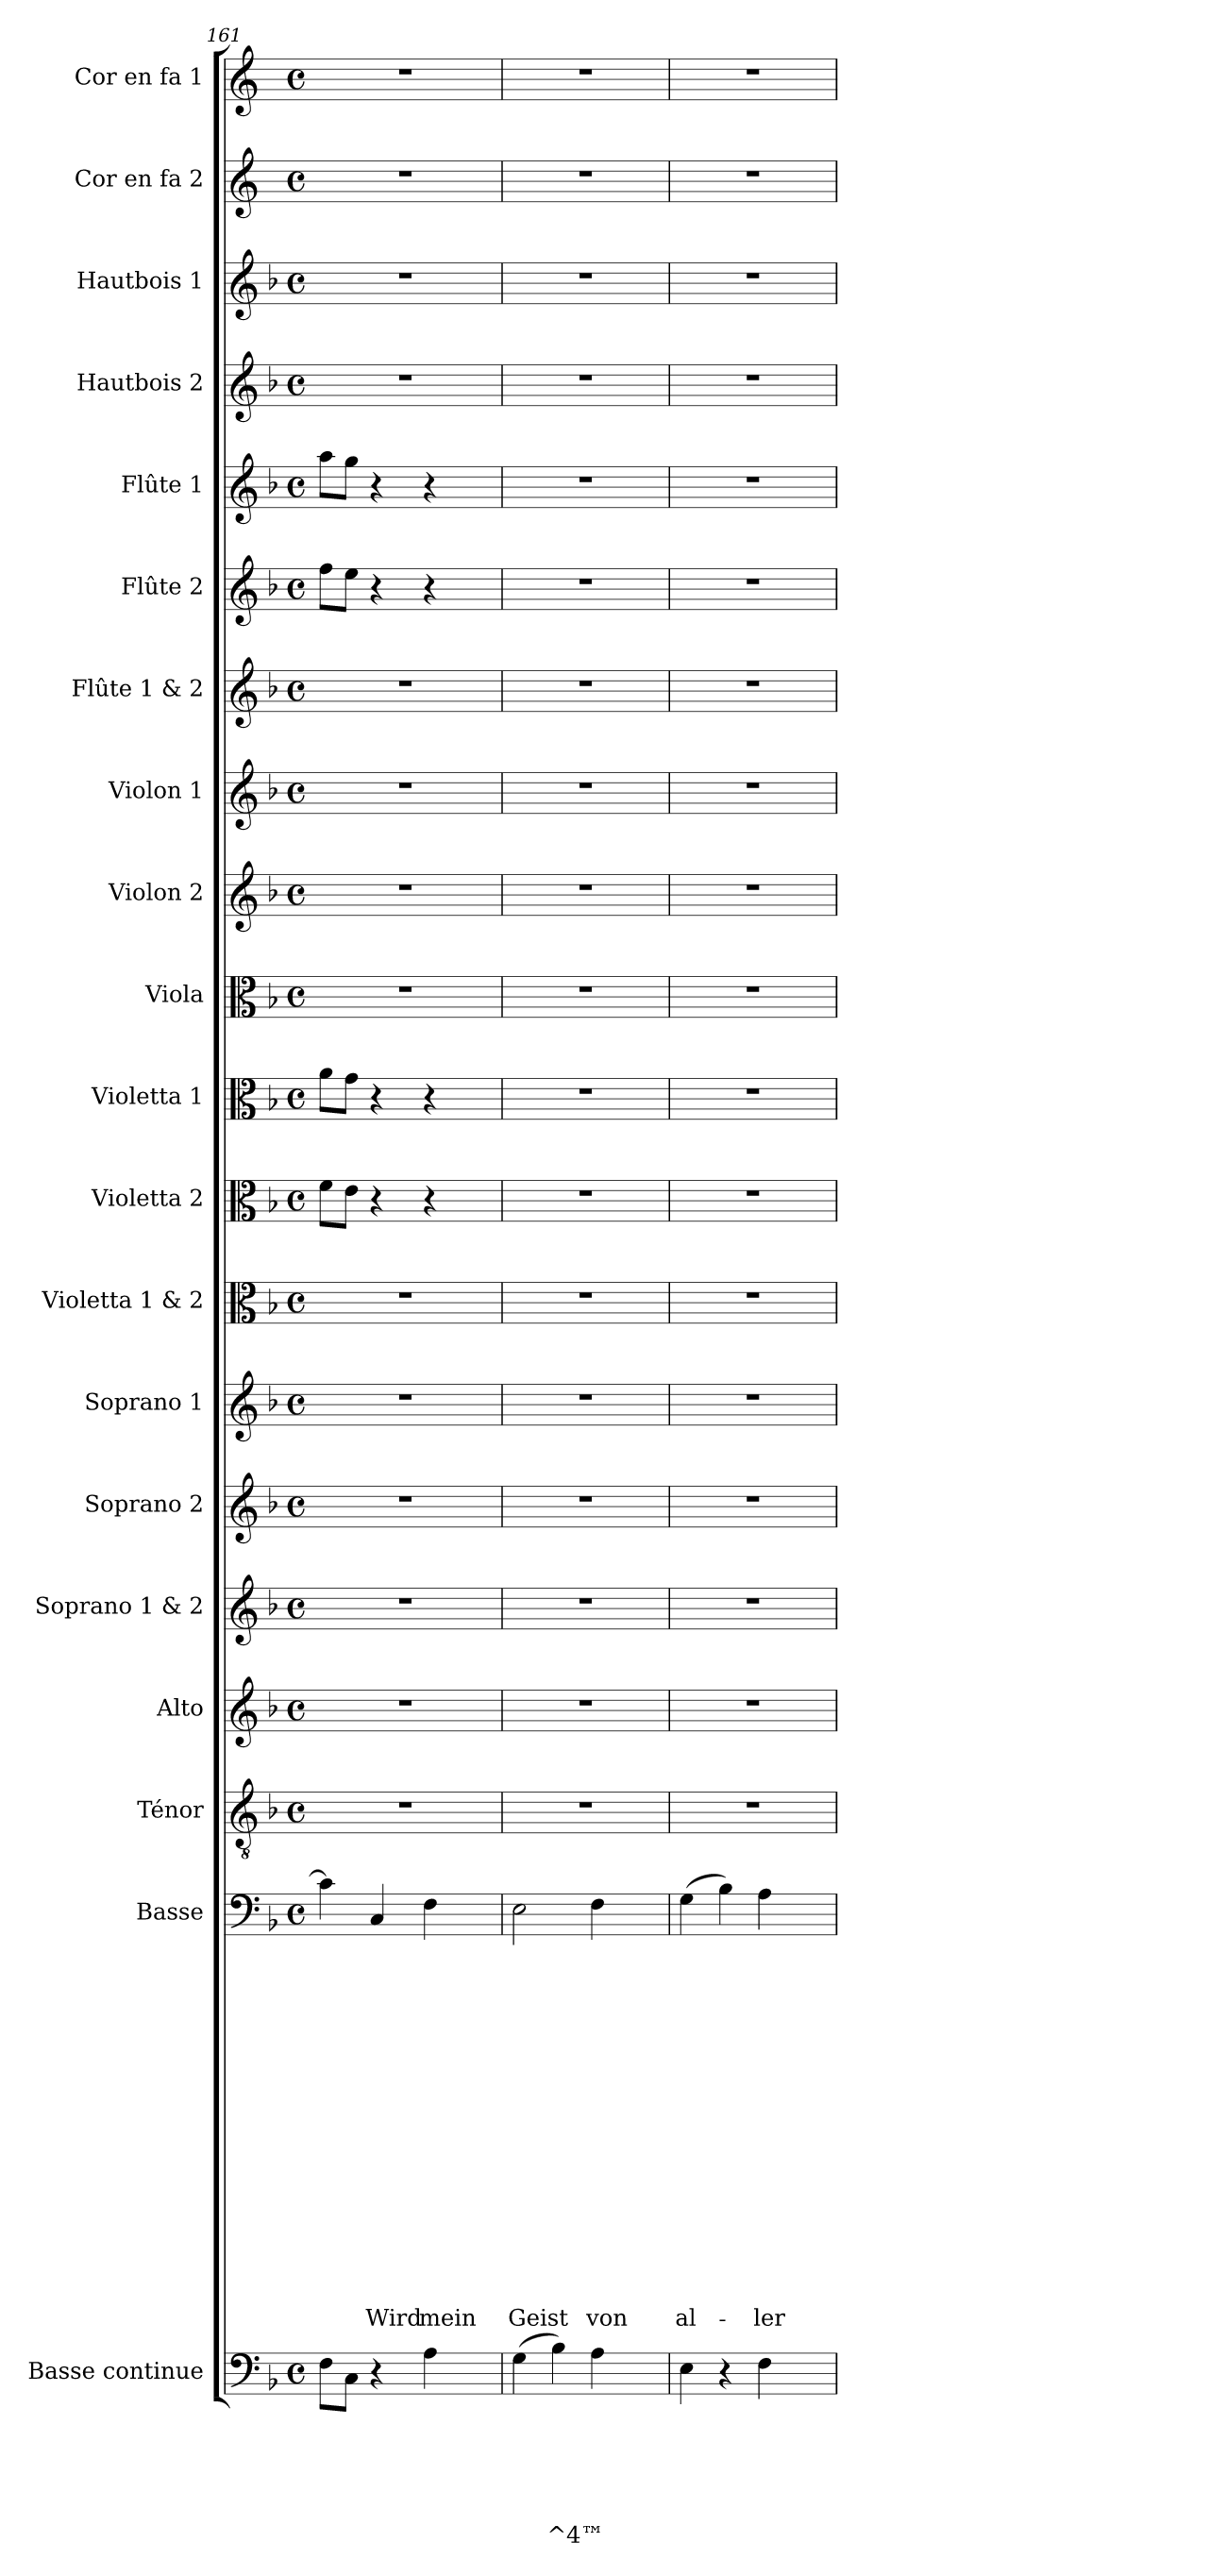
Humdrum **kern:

**kern	**text	**text	**text	**text	**text	**text	**kern	**text	**text	**text	**text	**text	**text	**text	**text	**text	**text	**text	**text	**text	**text	**text	**text	**text	**kern	**kern	**kern	**kern	**kern	**kern	**kern	**kern	**kern	**kern	**kern	**kern	**kern	**kern	**kern	**kern	**kern	**kern
*part20	*part20	*part20	*part20	*part20	*part20	*part20	*part19	*part19	*part19	*part19	*part19	*part19	*part19	*part19	*part19	*part19	*part19	*part19	*part19	*part19	*part19	*part19	*part19	*part19	*part18	*part17	*part16	*part15	*part14	*part13	*part12	*part11	*part10	*part9	*part8	*part7	*part6	*part5	*part4	*part3	*part2	*part1
*staff20	*staff20	*staff20	*staff20	*staff20	*staff20	*staff20	*staff19	*staff19	*staff19	*staff19	*staff19	*staff19	*staff19	*staff19	*staff19	*staff19	*staff19	*staff19	*staff19	*staff19	*staff19	*staff19	*staff19	*staff19	*staff18	*staff17	*staff16	*staff15	*staff14	*staff13	*staff12	*staff11	*staff10	*staff9	*staff8	*staff7	*staff6	*staff5	*staff4	*staff3	*staff2	*staff1
*I"Basse continue	*	*	*	*	*	*	*I"Basse	*	*	*	*	*	*	*	*	*	*	*	*	*	*	*	*	*	*I"Ténor	*I"Alto	*I"Soprano 1 & 2	*I"Soprano 2	*I"Soprano 1	*I"Violetta 1 & 2	*I"Violetta 2	*I"Violetta 1	*I"Viola	*I"Violon 2	*I"Violon 1	*I"Flûte 1 & 2	*I"Flûte 2	*I"Flûte 1	*I"Hautbois 2	*I"Hautbois 1	*I"Cor en fa 2	*I"Cor en fa 1
*I'BC	*	*	*	*	*	*	*I'Bas	*	*	*	*	*	*	*	*	*	*	*	*	*	*	*	*	*	*I'T	*I'A	*	*I'S 2	*I'S 1	*	*I'Vta 2	*I'Vta 1	*I'Vla	*I'Vln 2	*I'Vln 1	*	*I'Fl 2	*I'Fl 1	*I'Hb 2	*I'Hb 1	*I'Cor 2	*I'Cor 1
*clefF4	*	*	*	*	*	*	*clefF4	*	*	*	*	*	*	*	*	*	*	*	*	*	*	*	*	*	*clefGv2	*clefG2	*clefG2	*clefG2	*clefG2	*clefC3	*clefC3	*clefC3	*clefC3	*clefG2	*clefG2	*clefG2	*clefG2	*clefG2	*clefG2	*clefG2	*clefG2	*clefG2
*ITrd7c12	*	*	*	*	*	*	*	*	*	*	*	*	*	*	*	*	*	*	*	*	*	*	*	*	*	*	*	*	*	*	*	*	*	*	*	*	*	*	*	*	*ITrd4c7	*ITrd4c7
*k[b-]	*	*	*	*	*	*	*k[b-]	*	*	*	*	*	*	*	*	*	*	*	*	*	*	*	*	*	*k[b-]	*k[b-]	*k[b-]	*k[b-]	*k[b-]	*k[b-]	*k[b-]	*k[b-]	*k[b-]	*k[b-]	*k[b-]	*k[b-]	*k[b-]	*k[b-]	*k[b-]	*k[b-]	*k[b-]	*k[b-]
*F:	*	*	*	*	*	*	*F:	*	*	*	*	*	*	*	*	*	*	*	*	*	*	*	*	*	*F:	*F:	*F:	*F:	*F:	*F:	*F:	*F:	*F:	*F:	*F:	*F:	*F:	*F:	*F:	*F:	*F:	*F:
*M4/4	*	*	*	*	*	*	*M4/4	*	*	*	*	*	*	*	*	*	*	*	*	*	*	*	*	*	*M4/4	*M4/4	*M4/4	*M4/4	*M4/4	*M4/4	*M4/4	*M4/4	*M4/4	*M4/4	*M4/4	*M4/4	*M4/4	*M4/4	*M4/4	*M4/4	*M4/4	*M4/4
*met(c)	*	*	*	*	*	*	*met(c)	*	*	*	*	*	*	*	*	*	*	*	*	*	*	*	*	*	*met(c)	*met(c)	*met(c)	*met(c)	*met(c)	*met(c)	*met(c)	*met(c)	*met(c)	*met(c)	*met(c)	*met(c)	*met(c)	*met(c)	*met(c)	*met(c)	*met(c)	*met(c)
=161	=161	=161	=161	=161	=161	=161	=161	=161	=161	=161	=161	=161	=161	=161	=161	=161	=161	=161	=161	=161	=161	=161	=161	=161	=161	=161	=161	=161	=161	=161	=161	=161	=161	=161	=161	=161	=161	=161	=161	=161	=161	=161
8FF\L	.	.	.	.	.	.	4c\]	.	.	.	.	.	.	.	.	.	.	.	.	.	.	.	.	.	1r	1r	1r	1r	1r	1r	8f\L	8a\L	1r	1r	1r	1r	8ff\L	8aa\L	1r	1r	1r	1r
8CC\J	.	.	.	.	.	.	.	.	.	.	.	.	.	.	.	.	.	.	.	.	.	.	.	.	.	.	.	.	.	.	8e\J	8g\J	.	.	.	.	8ee\J	8gg\J	.	.	.	.
!	!	!	!	!	!	!	!	!	!	!	!	!	!	!	!	!	!	!	!	!	!	!	!	!LO:LY:b	!	!	!	!	!	!	!	!	!	!	!	!	!	!	!	!	!	!
4r	.	.	.	.	.	.	4C/	.	.	.	.	.	.	.	.	.	.	.	.	.	.	.	.	Wird	.	.	.	.	.	.	4r	4r	.	.	.	.	4r	4r	.	.	.	.
!	!	!	!	!	!	!	!	!	!	!	!	!	!	!	!	!	!	!	!	!	!	!	!	!LO:LY:b	!	!	!	!	!	!	!	!	!	!	!	!	!	!	!	!	!	!
4AA\	.	.	.	.	.	.	4F\	.	.	.	.	.	.	.	.	.	.	.	.	.	.	.	.	mein	.	.	.	.	.	.	4r	4r	.	.	.	.	4r	4r	.	.	.	.
4ryy	.	.	.	.	.	.	4ryy	.	.	.	.	.	.	.	.	.	.	.	.	.	.	.	.	.	.	.	.	.	.	.	4ryy	4ryy	.	.	.	.	4ryy	4ryy	.	.	.	.
=162	=162	=162	=162	=162	=162	=162	=162	=162	=162	=162	=162	=162	=162	=162	=162	=162	=162	=162	=162	=162	=162	=162	=162	=162	=162	=162	=162	=162	=162	=162	=162	=162	=162	=162	=162	=162	=162	=162	=162	=162	=162	=162
!	!	!	!	!	!	!	!	!	!	!	!	!	!	!	!	!	!	!	!	!	!	!	!	!LO:LY:b	!	!	!	!	!	!	!	!	!	!	!	!	!	!	!	!	!	!
(>4GG\	.	.	.	.	.	.	2E\	.	.	.	.	.	.	.	.	.	.	.	.	.	.	.	.	Geist	1r	1r	1r	1r	1r	1r	1r	1r	1r	1r	1r	1r	1r	1r	1r	1r	1r	1r
!	!	!	!	!	!	!LO:LY:b	!	!	!	!	!	!	!	!	!	!	!	!	!	!	!	!	!	!	!	!	!	!	!	!	!	!	!	!	!	!	!	!	!	!	!	!
4BB-\)	.	.	.	.	.	^4™	.	.	.	.	.	.	.	.	.	.	.	.	.	.	.	.	.	.	.	.	.	.	.	.	.	.	.	.	.	.	.	.	.	.	.	.
!	!	!	!	!	!	!	!	!	!	!	!	!	!	!	!	!	!	!	!	!	!	!	!	!LO:LY:b	!	!	!	!	!	!	!	!	!	!	!	!	!	!	!	!	!	!
4AA\	.	.	.	.	.	.	4F\	.	.	.	.	.	.	.	.	.	.	.	.	.	.	.	.	von	.	.	.	.	.	.	.	.	.	.	.	.	.	.	.	.	.	.
4ryy	.	.	.	.	.	.	4ryy	.	.	.	.	.	.	.	.	.	.	.	.	.	.	.	.	.	.	.	.	.	.	.	.	.	.	.	.	.	.	.	.	.	.	.
=163	=163	=163	=163	=163	=163	=163	=163	=163	=163	=163	=163	=163	=163	=163	=163	=163	=163	=163	=163	=163	=163	=163	=163	=163	=163	=163	=163	=163	=163	=163	=163	=163	=163	=163	=163	=163	=163	=163	=163	=163	=163	=163
!	!	!	!	!	!	!	!	!	!	!	!	!	!	!	!	!	!	!	!	!	!	!	!	!LO:LY:b	!	!	!	!	!	!	!	!	!	!	!	!	!	!	!	!	!	!
4EE\	.	.	.	.	.	.	(>4G\	.	.	.	.	.	.	.	.	.	.	.	.	.	.	.	.	al-	1r	1r	1r	1r	1r	1r	1r	1r	1r	1r	1r	1r	1r	1r	1r	1r	1r	1r
4r	.	.	.	.	.	.	4B-\)	.	.	.	.	.	.	.	.	.	.	.	.	.	.	.	.	.	.	.	.	.	.	.	.	.	.	.	.	.	.	.	.	.	.	.
!	!	!	!	!	!	!	!	!	!	!	!	!	!	!	!	!	!	!	!	!	!	!	!	!LO:LY:b	!	!	!	!	!	!	!	!	!	!	!	!	!	!	!	!	!	!
4FF\	.	.	.	.	.	.	4A\	.	.	.	.	.	.	.	.	.	.	.	.	.	.	.	.	-ler	.	.	.	.	.	.	.	.	.	.	.	.	.	.	.	.	.	.
4ryy	.	.	.	.	.	.	4ryy	.	.	.	.	.	.	.	.	.	.	.	.	.	.	.	.	.	.	.	.	.	.	.	.	.	.	.	.	.	.	.	.	.	.	.
=	=	=	=	=	=	=	=	=	=	=	=	=	=	=	=	=	=	=	=	=	=	=	=	=	=	=	=	=	=	=	=	=	=	=	=	=	=	=	=	=	=	=
*-	*-	*-	*-	*-	*-	*-	*-	*-	*-	*-	*-	*-	*-	*-	*-	*-	*-	*-	*-	*-	*-	*-	*-	*-	*-	*-	*-	*-	*-	*-	*-	*-	*-	*-	*-	*-	*-	*-	*-	*-	*-	*-
